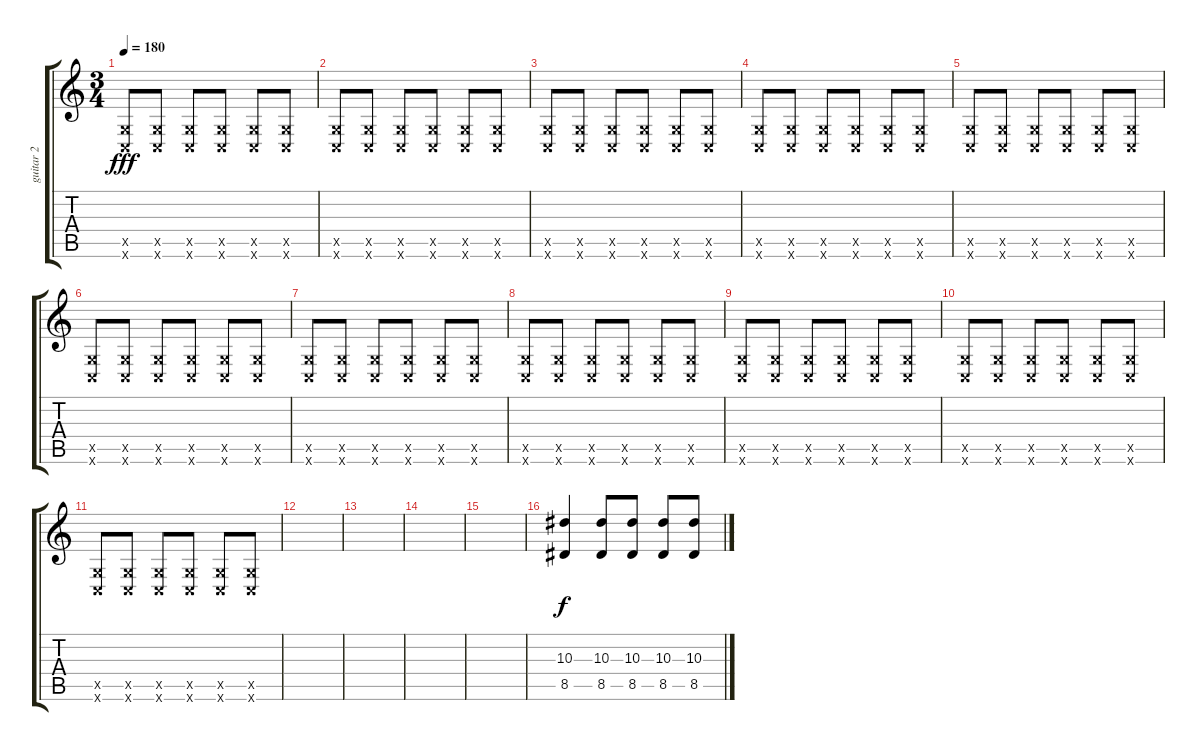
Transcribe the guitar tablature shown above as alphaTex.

\track ("guitar 2" "guitar 2") {instrument overdrivenguitar}
\staff {score tabs}
\tuning (D4 A3 F3 C3 G2 C2) {hide}
\ts (3 4)
\tempo 180
\clef g2
\ks c
(0.5{x} 0.6{x}).8{dy fff} (0.5{x} 0.6{x}).8 (0.5{x} 0.6{x}).8 (0.5{x} 0.6{x}).8 (0.5{x} 0.6{x}).8 (0.5{x} 0.6{x}).8 |
(0.5{x} 0.6{x}).8 (0.5{x} 0.6{x}).8 (0.5{x} 0.6{x}).8 (0.5{x} 0.6{x}).8 (0.5{x} 0.6{x}).8 (0.5{x} 0.6{x}).8 |
(0.5{x} 0.6{x}).8 (0.5{x} 0.6{x}).8 (0.5{x} 0.6{x}).8 (0.5{x} 0.6{x}).8 (0.5{x} 0.6{x}).8 (0.5{x} 0.6{x}).8 |
(0.5{x} 0.6{x}).8 (0.5{x} 0.6{x}).8 (0.5{x} 0.6{x}).8 (0.5{x} 0.6{x}).8 (0.5{x} 0.6{x}).8 (0.5{x} 0.6{x}).8 |
(0.5{x} 0.6{x}).8 (0.5{x} 0.6{x}).8 (0.5{x} 0.6{x}).8 (0.5{x} 0.6{x}).8 (0.5{x} 0.6{x}).8 (0.5{x} 0.6{x}).8 |
(0.5{x} 0.6{x}).8 (0.5{x} 0.6{x}).8 (0.5{x} 0.6{x}).8 (0.5{x} 0.6{x}).8 (0.5{x} 0.6{x}).8 (0.5{x} 0.6{x}).8 |
(0.5{x} 0.6{x}).8 (0.5{x} 0.6{x}).8 (0.5{x} 0.6{x}).8 (0.5{x} 0.6{x}).8 (0.5{x} 0.6{x}).8 (0.5{x} 0.6{x}).8 |
(0.5{x} 0.6{x}).8 (0.5{x} 0.6{x}).8 (0.5{x} 0.6{x}).8 (0.5{x} 0.6{x}).8 (0.5{x} 0.6{x}).8 (0.5{x} 0.6{x}).8 |
(0.5{x} 0.6{x}).8 (0.5{x} 0.6{x}).8 (0.5{x} 0.6{x}).8 (0.5{x} 0.6{x}).8 (0.5{x} 0.6{x}).8 (0.5{x} 0.6{x}).8 |
(0.5{x} 0.6{x}).8 (0.5{x} 0.6{x}).8 (0.5{x} 0.6{x}).8 (0.5{x} 0.6{x}).8 (0.5{x} 0.6{x}).8 (0.5{x} 0.6{x}).8 |
(0.5{x} 0.6{x}).8 (0.5{x} 0.6{x}).8 (0.5{x} 0.6{x}).8 (0.5{x} 0.6{x}).8 (0.5{x} 0.6{x}).8 (0.5{x} 0.6{x}).8 |
|
|
|
|
(10.3 8.5).4{dy f} (10.3 8.5).8 (10.3 8.5).8 (10.3 8.5).8 (10.3 8.5).8
